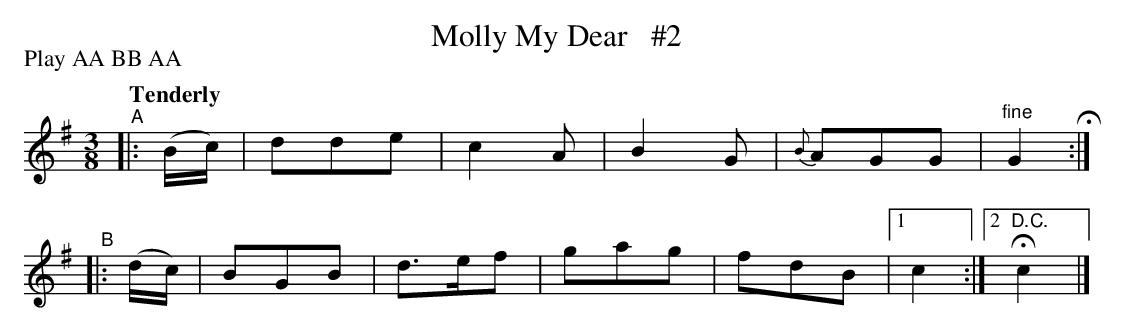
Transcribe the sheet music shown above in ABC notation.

X:1
T: Molly My Dear   #2
P: Play AA BB AA
Q: "Tenderly"
M: 3/8
L: 1/8
K: G
"^A"|: (B/c/) | dde | c2A  | B2G | {B}AGG | "^fine"G2 H:|
"^B"|: (d/c/) | BGB | d>ef | gag |    fdB |1 c2 :|2 "D.C."Hc2 |]
